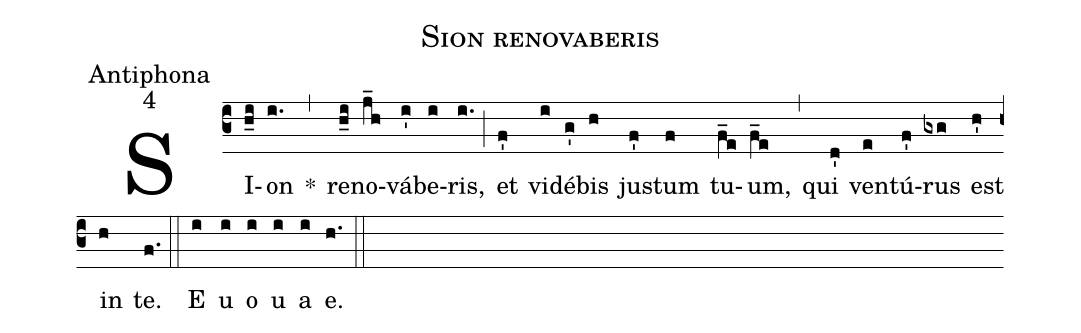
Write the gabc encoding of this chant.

name:Sion renovaberis;
office-part:Antiphona;
mode:4;
%%
(c3) SI(h_i)on(i.) *(,) re(h_i)no(j_h)vá(i')be(i)ris,(i.) (;) et(f') vi(i)dé(g')bis(h) ju(f')stum(f) tu(f_e)um,(f_e) (,) qui(d') ven(e)tú(f')rus(gxg) est(h') in(h) te.(f.) (::) <eu>E(i) u(i) o(i) u(i) a(i) e.</eu>(h.) (::)
